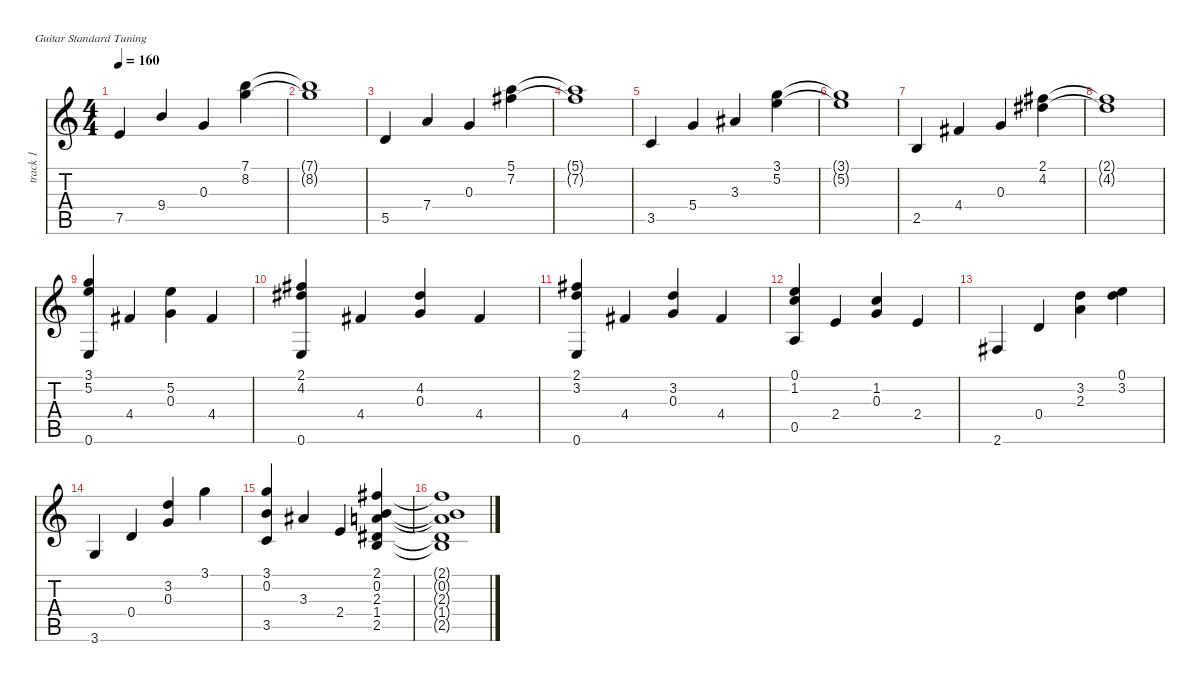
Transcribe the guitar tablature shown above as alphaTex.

\defaultSystemsLayout 4
\hideDynamics
\bracketExtendMode nobrackets
\otherSystemsTrackNameOrientation horizontal
\track ("SteelGuitar" "track 1") {instrument acousticguitarsteel}
\staff {score tabs}
\tuning (E4 B3 G3 D3 A2 E2)
\ts (4 4)
\tempo 160
\clef g2
\ks c
7.5.4{dy mf beam Up} 9.4.4{beam Up} 0.3.4{beam Up} (8.2 7.1).4{beam Down} |
(7.1{t} 8.2{t}).1{beam Down} |
5.5.4{beam Up} 7.4.4{beam Up} 0.3.4{beam Up} (7.2{acc #} 5.1).4{beam Down} |
(7.2{t acc #} 5.1{t}).1{beam Down} |
3.5.4{beam Up} 5.4.4{beam Up} 3.3{acc #}.4{beam Up} (5.2 3.1).4{beam Down} |
(3.1{t} 5.2{t}).1{beam Down} |
2.5.4{beam Up} 4.4{acc #}.4{beam Up} 0.3.4{beam Up} (4.2{acc #} 2.1{acc #}).4{beam Down} |
(4.2{t acc #} 2.1{t acc #}).1{beam Down} |
(3.1 5.2 0.6).4{beam Up} 4.4{acc #}.4{beam Up} (5.2 0.3).4{beam Down} 4.4{acc #}.4{beam Up} |
(2.1{acc #} 0.6 4.2{acc #}).4{beam Up} 4.4{acc #}.4{beam Up} (0.3 4.2{acc #}).4{beam Up} 4.4{acc #}.4{beam Up} |
(2.1{acc #} 3.2 0.6).4{beam Up} 4.4{acc #}.4{beam Up} (3.2 0.3).4{beam Up} 4.4{acc #}.4{beam Up} |
(0.1 1.2 0.5).4{beam Up} 2.4.4{beam Up} (0.3 1.2).4{beam Up} 2.4.4{beam Up} |
2.6{acc #}.4{beam Up} 0.4.4{beam Up} (2.3 3.2).4{beam Down} (3.2 0.1).4{beam Down} |
3.6.4{beam Up} 0.4.4{beam Up} (0.3 3.2).4{beam Up} 3.1.4{beam Down} |
(3.1 3.5 0.2).4{beam Up} 3.3{acc #}.4{beam Up} 2.4.4{beam Up} (2.5 1.4{acc #} 2.3 0.2 2.1{acc #}).4{beam Up} |
(1.4{t acc #} 2.5{t} 2.3{t} 0.2{t} 2.1{t acc #}).1{beam Up}
